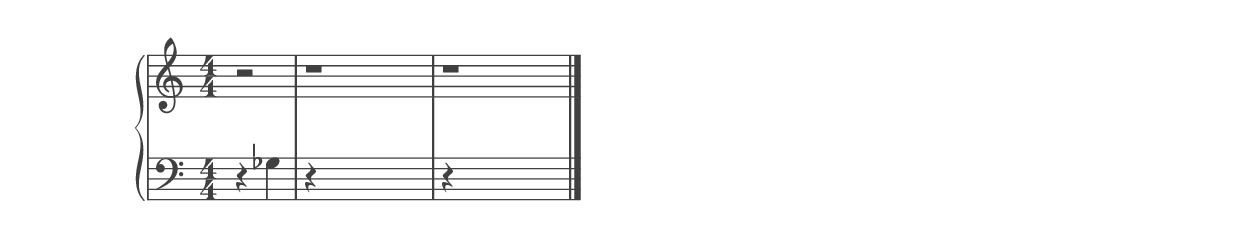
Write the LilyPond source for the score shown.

%% ----------------------------------------------------------------------------
%% Generated on: 2019 January 05
%% Note Name: G3b
%% Octave: 3
%% Clef: bass
%% Filename: 067-34-3-bass-G3b
%% ----------------------------------------------------------------------------

\version "2.19.82"

\include "../piano_note_colors.ly"

\header {
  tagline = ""
}

upper = {
  \clef treble
  \numericTimeSignature
  % treble note
  r2
  % treble octave (hidden)
  r1
  % treble octave (hidden) repeat
  \unHideNotes
  r1
  \bar "|."
}

lower = {
  \clef bass
  \numericTimeSignature
  % bass note in color
  r4 ges4
  % bass octave (hidden)
  r4 \hideNotes ges,4 ges4 ges'4
  % bass octave (hidden) repeat
  \unHideNotes
  r4 \hideNotes ges,4 ges4 ges'4
}

\score {
  \new PianoStaff <<
    \context Score
    \applyContext #(override-color-for-all-grobs default-black)
    \time 4/4
    \partial 2
    \new Staff = upper { \upper }
    \new Staff = lower { \lower }
  >>
  \layout { }
  \midi { }
}